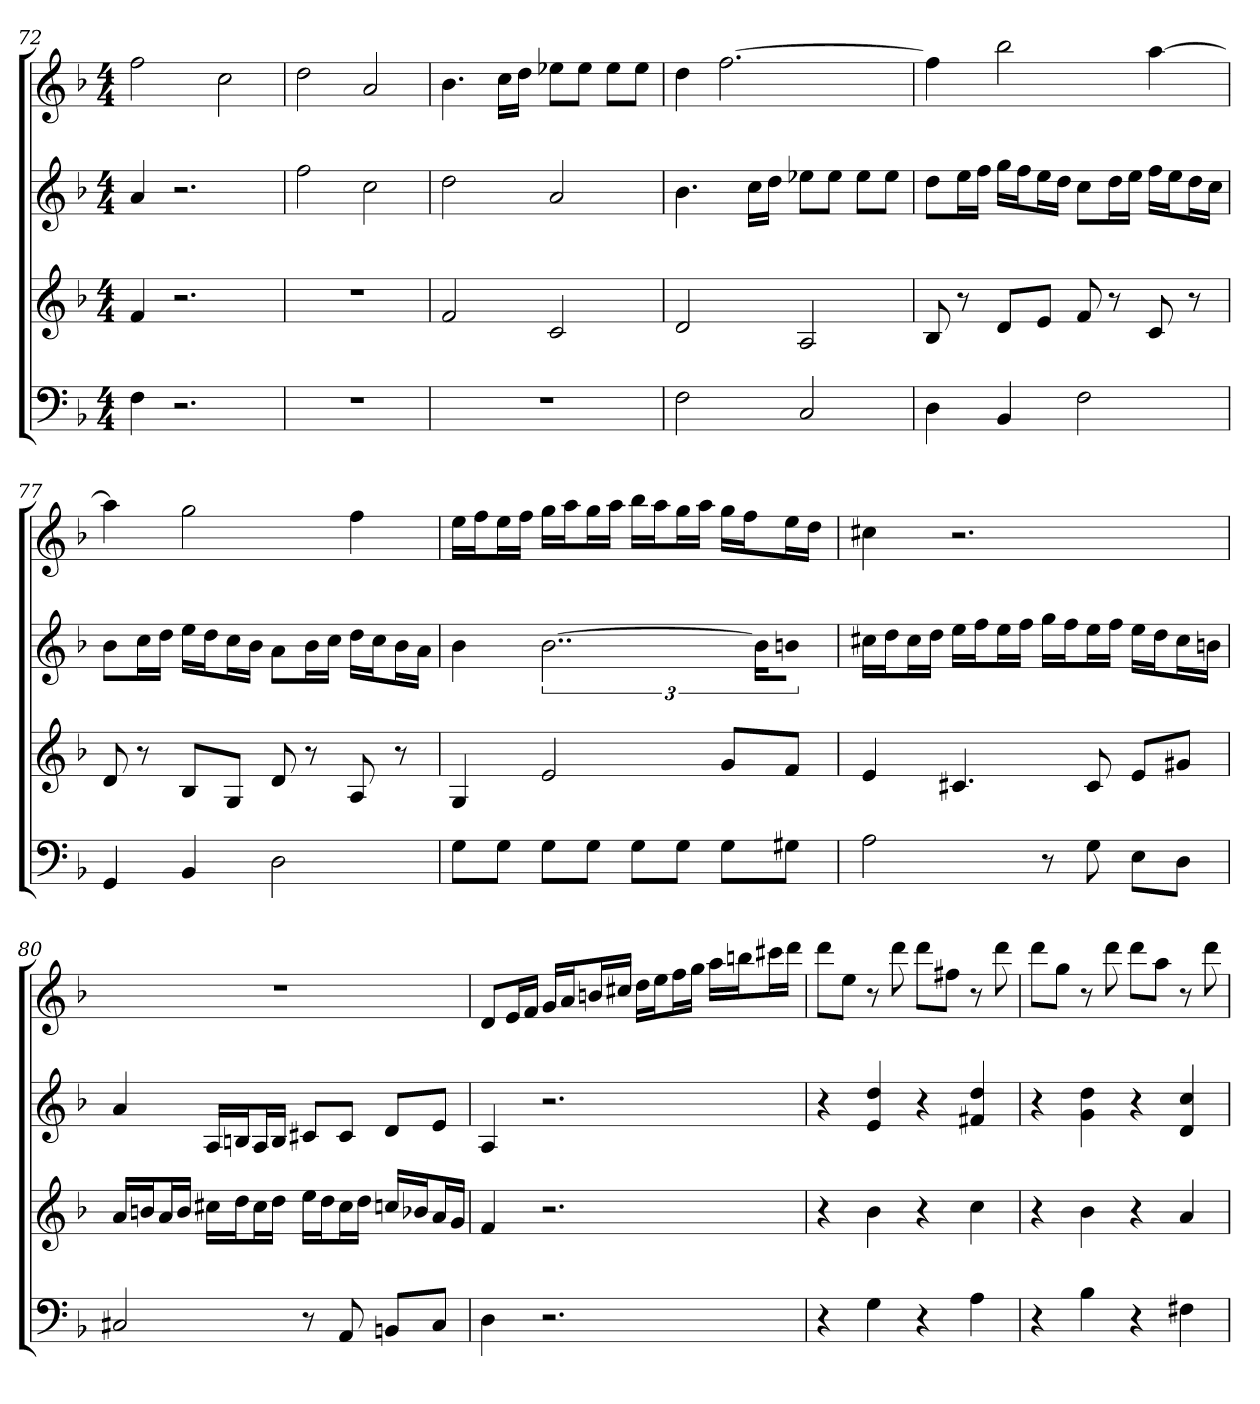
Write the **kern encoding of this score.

**kern	**kern	**kern	**kern
*part4	*part3	*part2	*part1
*staff4	*staff3	*staff2	*staff1
*k[b-]	*k[b-]	*k[b-]	*k[b-]
*F:	*F:	*F:	*F:
*M4/4	*M4/4	*M4/4	*M4/4
=72	=72	=72	=72
4F	4f	4a	2ff
2.r	2.r	2.r	.
.	.	.	2cc
=73	=73	=73	=73
1r	1r	2ff	2dd
.	.	2cc	2a
=74	=74	=74	=74
1r	2f	2dd	4.b-
.	.	.	16ccLL
.	.	.	16ddJJ
.	2c	2a	8ee-XL
.	.	.	8ee-J
.	.	.	8ee-L
.	.	.	8ee-J
=75	=75	=75	=75
2F	2d	4.b-	4dd
.	.	.	[2.ff
.	.	16ccLL	.
.	.	16ddJJ	.
2C	2A	8ee-XL	.
.	.	8ee-J	.
.	.	8ee-L	.
.	.	8ee-J	.
=76	=76	=76	=76
4D	8B-	8ddL	4ff]
.	8r	16eeL	.
.	.	16ffJJ	.
4BB-	8dL	16ggLL	2bb-
.	.	16ffJ	.
.	8eJ	16eeL	.
.	.	16ddJJ	.
2F	8f	8ccL	.
.	8r	16ddL	.
.	.	16eeJJ	.
.	8c	16ffLL	[4aa
.	.	16eeJ	.
.	8r	16ddL	.
.	.	16ccJJ	.
=77	=77	=77	=77
4GG	8d	8b-L	4aa]
.	8r	16ccL	.
.	.	16ddJJ	.
4BB-	8B-L	16eeLL	2gg
.	.	16ddJ	.
.	8GJ	16ccL	.
.	.	16b-JJ	.
2D	8d	8aL	.
.	8r	16b-L	.
.	.	16ccJJ	.
.	8A	16ddLL	4ff
.	.	16ccJ	.
.	8r	16b-L	.
.	.	16aJJ	.
=78	=78	=78	=78
8GL	4G	4b-	16eeLL
.	.	.	16ffJ
8GJ	.	.	16eeL
.	.	.	16ffJJ
8GL	2e	[3..b-	16ggLL
.	.	.	16aaJ
8GJ	.	.	16ggL
.	.	.	16aaJJ
8GL	.	.	16bb-LL
.	.	.	16aaJ
8GJ	.	.	16ggL
.	.	.	16aaJJ
8GL	8gL	.	16ggLL
.	.	.	16ffJ
.	.	24b-KL]	.
8G#XJ	8fJ	8bnJ	16eeL
.	.	.	16ddJJ
=79	=79	=79	=79
2A	4e	16cc#XLL	4cc#X
.	.	16ddJ	.
.	.	16cc#L	.
.	.	16ddJJ	.
.	4.c#X	16eeLL	2.r
.	.	16ffJ	.
.	.	16eeL	.
.	.	16ffJJ	.
8r	.	16ggLL	.
.	.	16ffJ	.
8G	8c#	16eeL	.
.	.	16ffJJ	.
8EL	8eL	16eeLL	.
.	.	16ddJ	.
8DJ	8g#XJ	16cc#L	.
.	.	16bnJJ	.
=80	=80	=80	=80
2C#X	16aLL	4a	1r
.	16bnJ	.	.
.	16aL	.	.
.	16bJJ	.	.
.	16cc#XLL	16ALL	.
.	16ddJ	16BnJ	.
.	16cc#L	16AL	.
.	16ddJJ	16BJJ	.
8r	16eeLL	8c#XL	.
.	16ddJ	.	.
8AA	16cc#L	8c#J	.
.	16ddJJ	.	.
8BBnL	16ccnLL	8dL	.
.	16b-XJ	.	.
8C#J	16aL	8eJ	.
.	16gJJ	.	.
=81	=81	=81	=81
4D	4f	4A	8dL
.	.	.	16eL
.	.	.	16fJJ
2.r	2.r	2.r	16gLL
.	.	.	16aJ
.	.	.	16bnL
.	.	.	16cc#XJJ
.	.	.	16ddLL
.	.	.	16eeJ
.	.	.	16ffL
.	.	.	16ggJJ
.	.	.	16aaLL
.	.	.	16bbnJ
.	.	.	16ccc#XL
.	.	.	16dddJJ
=82	=82	=82	=82
4r	4r	4r	8dddL
.	.	.	8eeJ
4G	4b-	4e 4dd	8r
.	.	.	8ddd
4r	4r	4r	8dddL
.	.	.	8ff#XJ
4A	4cc	4f#X 4dd	8r
.	.	.	8ddd
=83	=83	=83	=83
4r	4r	4r	8dddL
.	.	.	8ggJ
4B-	4b-	4g 4dd	8r
.	.	.	8ddd
4r	4r	4r	8dddL
.	.	.	8aaJ
4F#X	4a	4d 4cc	8r
.	.	.	8ddd
=	=	=	=
*-	*-	*-	*-
